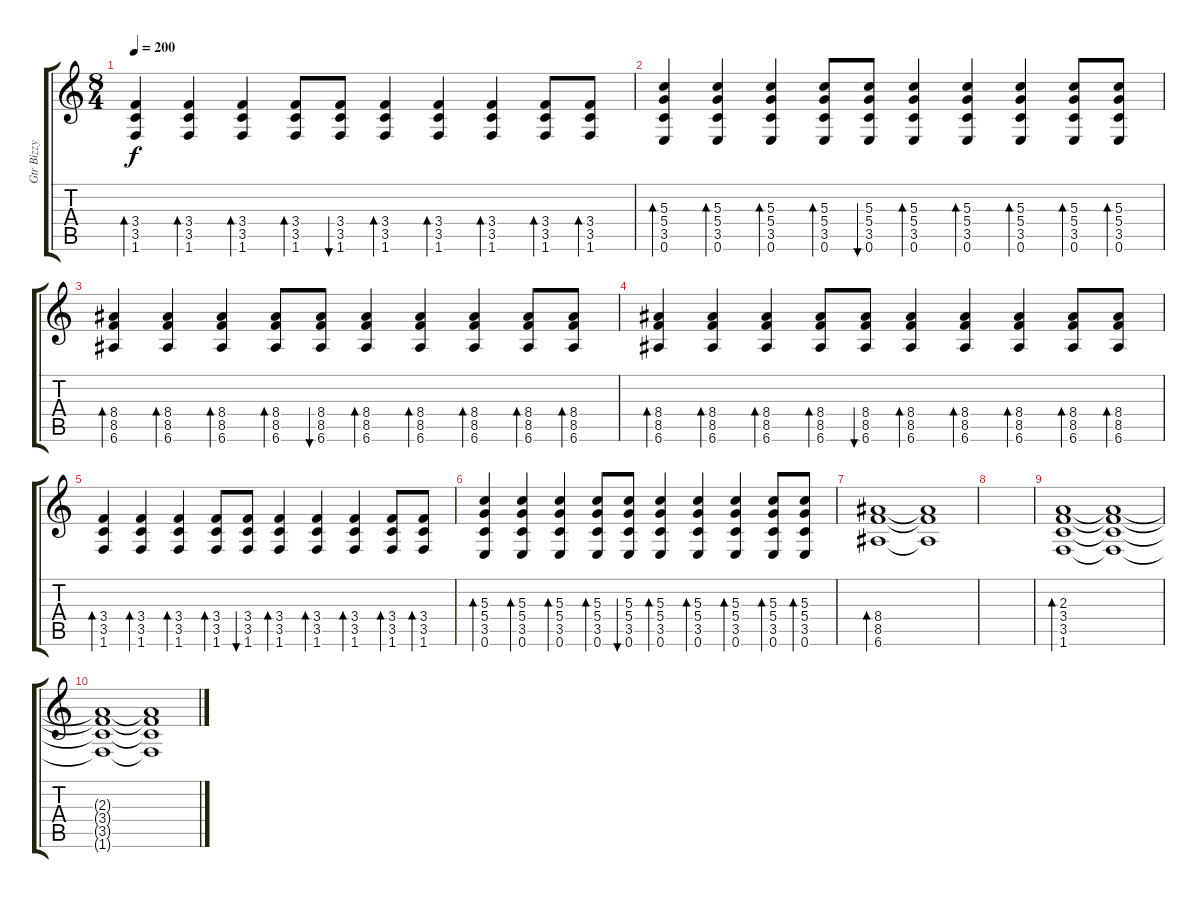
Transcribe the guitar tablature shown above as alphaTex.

\track ("Gtr Bizzy D." "Gtr Bizzy ") {instrument acousticguitarsteel}
\staff {score tabs}
\tuning (E4 B3 G3 D3 A2 E2) {hide}
\ts (8 4)
\tempo 200
\clef g2
\ks c
(3.4 3.5 1.6).4{bd 60 dy f} (3.4 3.5 1.6).4{bd 60} (3.4 3.5 1.6).4{bd 60} (3.4 3.5 1.6).8{bd 60} (3.4 3.5 1.6).8{bu 60} (3.4 3.5 1.6).4{bd 60} (3.4 3.5 1.6).4{bd 60} (3.4 3.5 1.6).4{bd 60} (3.4 3.5 1.6).8{bd 60} (3.4 3.5 1.6).8{bd 60} |
(5.3 5.4 3.5 0.6).4{bd 60} (5.3 5.4 3.5 0.6).4{bd 60} (5.3 5.4 3.5 0.6).4{bd 60} (5.3 5.4 3.5 0.6).8{bd 60} (5.3 5.4 3.5 0.6).8{bu 60} (5.3 5.4 3.5 0.6).4{bd 60} (5.3 5.4 3.5 0.6).4{bd 60} (5.3 5.4 3.5 0.6).4{bd 60} (5.3 5.4 3.5 0.6).8{bd 60} (5.3 5.4 3.5 0.6).8{bd 60} |
(8.4 8.5 6.6).4{bd 60} (8.4 8.5 6.6).4{bd 60} (8.4 8.5 6.6).4{bd 60} (8.4 8.5 6.6).8{bd 60} (8.4 8.5 6.6).8{bu 60} (8.4 8.5 6.6).4{bd 60} (8.4 8.5 6.6).4{bd 60} (8.4 8.5 6.6).4{bd 60} (8.4 8.5 6.6).8{bd 60} (8.4 8.5 6.6).8{bd 60} |
(8.4 8.5 6.6).4{bd 60} (8.4 8.5 6.6).4{bd 60} (8.4 8.5 6.6).4{bd 60} (8.4 8.5 6.6).8{bd 60} (8.4 8.5 6.6).8{bu 60} (8.4 8.5 6.6).4{bd 60} (8.4 8.5 6.6).4{bd 60} (8.4 8.5 6.6).4{bd 60} (8.4 8.5 6.6).8{bd 60} (8.4 8.5 6.6).8{bd 60} |
(3.4 3.5 1.6).4{bd 60} (3.4 3.5 1.6).4{bd 60} (3.4 3.5 1.6).4{bd 60} (3.4 3.5 1.6).8{bd 60} (3.4 3.5 1.6).8{bu 60} (3.4 3.5 1.6).4{bd 60} (3.4 3.5 1.6).4{bd 60} (3.4 3.5 1.6).4{bd 60} (3.4 3.5 1.6).8{bd 60} (3.4 3.5 1.6).8{bd 60} |
(5.3 5.4 3.5 0.6).4{bd 60} (5.3 5.4 3.5 0.6).4{bd 60} (5.3 5.4 3.5 0.6).4{bd 60} (5.3 5.4 3.5 0.6).8{bd 60} (5.3 5.4 3.5 0.6).8{bu 60} (5.3 5.4 3.5 0.6).4{bd 60} (5.3 5.4 3.5 0.6).4{bd 60} (5.3 5.4 3.5 0.6).4{bd 60} (5.3 5.4 3.5 0.6).8{bd 60} (5.3 5.4 3.5 0.6).8{bd 60} |
(8.4 8.5 6.6).1{bd 60} (8.4{t} 8.5{t} 6.6{t}).1 |
|
(2.3 3.4 3.5 1.6).1{bd 60 volume 16 instrument electricguitarclean} (2.3{t} 3.4{t} 3.5{t} 1.6{t}).1{volume 3} |
(2.3{t} 3.4{t} 3.5{t} 1.6{t}).1 (2.3{t} 3.4{t} 3.5{t} 1.6{t}).1
